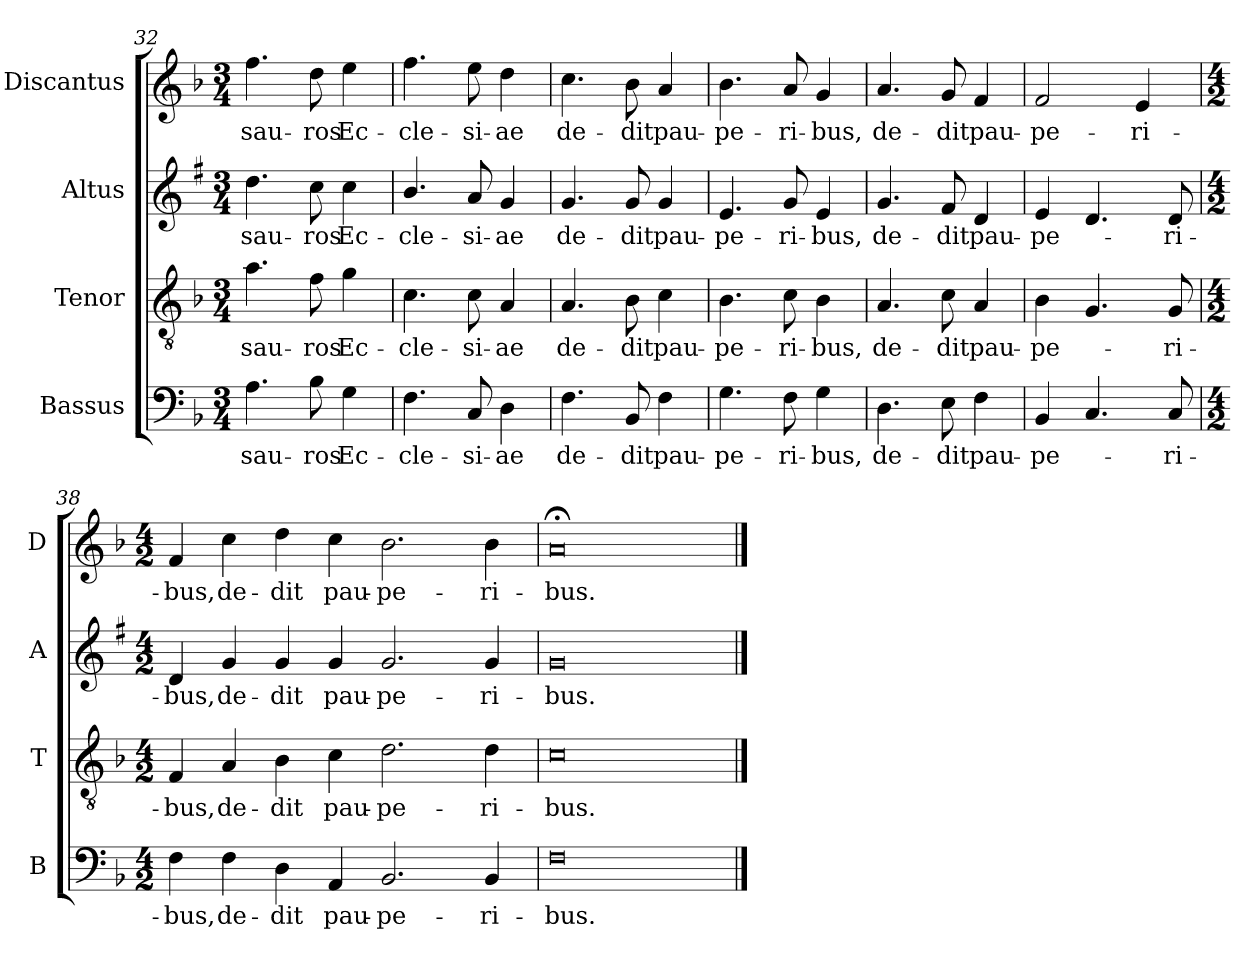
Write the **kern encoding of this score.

**kern	**text	**kern	**text	**kern	**text	**kern	**text
*part4	*part4	*part3	*part3	*part2	*part2	*part1	*part1
*staff4	*staff4	*staff3	*staff3	*staff2	*staff2	*staff1	*staff1
*I"Bassus	*	*I"Tenor	*	*I"Altus	*	*I"Discantus	*
*I'B	*	*I'T	*	*I'A	*	*I'D	*
*clefF4	*	*clefGv2	*	*clefG2	*	*clefG2	*
*	*	*	*	*ITrd1c2	*	*	*
*k[b-]	*	*k[b-]	*	*k[b-]	*	*k[b-]	*
*F:	*	*F:	*	*F:	*	*F:	*
*M3/4	*	*M3/4	*	*M3/4	*	*M3/4	*
=32	=32	=32	=32	=32	=32	=32	=32
!	!LO:LY:b	!	!LO:LY:b	!	!LO:LY:b	!	!LO:LY:b
4.A\	-sau-	4.a\	-sau-	4.cc\	-sau-	4.ff\	-sau-
!	!LO:LY:b	!	!LO:LY:b	!	!LO:LY:b	!	!LO:LY:b
8B-\	-ros	8f\	-ros	8b-\	-ros	8dd\	-ros
!	!LO:LY:b	!	!LO:LY:b	!	!LO:LY:b	!	!LO:LY:b
4G\	Ec-	4g\	Ec-	4b-\	Ec-	4ee\	Ec-
=33	=33	=33	=33	=33	=33	=33	=33
!	!LO:LY:b	!	!LO:LY:b	!	!LO:LY:b	!	!LO:LY:b
4.F\	-cle-	4.c\	-cle-	4.a/	-cle-	4.ff\	-cle-
!	!LO:LY:b	!	!LO:LY:b	!	!LO:LY:b	!	!LO:LY:b
8C/	-si-	8c\	-si-	8g/	-si-	8ee\	-si-
!	!LO:LY:b	!	!LO:LY:b	!	!LO:LY:b	!	!LO:LY:b
4D\	-ae	4A/	-ae	4f/	-ae	4dd\	-ae
!!LO:LB:g=z
=34	=34	=34	=34	=34	=34	=34	=34
!	!LO:LY:b	!	!LO:LY:b	!	!LO:LY:b	!	!LO:LY:b
4.F\	de-	4.A/	de-	4.f/	de-	4.cc\	de-
!	!LO:LY:b	!	!LO:LY:b	!	!LO:LY:b	!	!LO:LY:b
8BB-/	-dit	8B-\	-dit	8f/	-dit	8b-\	-dit
!	!LO:LY:b	!	!LO:LY:b	!	!LO:LY:b	!	!LO:LY:b
4F\	pau-	4c\	pau-	4f/	pau-	4a/	pau-
=35	=35	=35	=35	=35	=35	=35	=35
!	!LO:LY:b	!	!LO:LY:b	!	!LO:LY:b	!	!LO:LY:b
4.G\	-pe-	4.B-\	-pe-	4.d/	-pe-	4.b-\	-pe-
!	!LO:LY:b	!	!LO:LY:b	!	!LO:LY:b	!	!LO:LY:b
8F\	-ri-	8c\	-ri-	8f/	-ri-	8a/	-ri-
!	!LO:LY:b	!	!LO:LY:b	!	!LO:LY:b	!	!LO:LY:b
4G\	-bus,	4B-\	-bus,	4d/	-bus,	4g/	-bus,
=36	=36	=36	=36	=36	=36	=36	=36
!	!LO:LY:b	!	!LO:LY:b	!	!LO:LY:b	!	!LO:LY:b
4.D\	de-	4.A/	de-	4.f/	de-	4.a/	de-
!	!LO:LY:b	!	!LO:LY:b	!	!LO:LY:b	!	!LO:LY:b
8E\	-dit	8c\	-dit	8e/	-dit	8g/	-dit
!	!LO:LY:b	!	!LO:LY:b	!	!LO:LY:b	!	!LO:LY:b
4F\	pau-	4A/	pau-	4c/	pau-	4f/	pau-
=37	=37	=37	=37	=37	=37	=37	=37
!	!LO:LY:b	!	!LO:LY:b	!	!LO:LY:b	!	!LO:LY:b
4BB-/	-pe-	4B-\	-pe-	4d/	-pe-	2f/	-pe-
4.C/	.	4.G/	.	4.c/	.	.	.
!	!	!	!	!	!	!	!LO:LY:b
.	.	.	.	.	.	4e/	-ri-
!	!LO:LY:b	!	!LO:LY:b	!	!LO:LY:b	!	!
8C/	-ri-	8G/	-ri-	8c/	-ri-	.	.
=38	=38	=38	=38	=38	=38	=38	=38
*M4/2	*	*M4/2	*	*M4/2	*	*M4/2	*
!	!LO:LY:b	!	!LO:LY:b	!	!LO:LY:b	!	!LO:LY:b
4F\	-bus,	4F/	-bus,	4c/	-bus,	4f/	-bus,
!	!LO:LY:b	!	!LO:LY:b	!	!LO:LY:b	!	!LO:LY:b
4F\	de-	4A/	de-	4f/	de-	4cc\	de-
!	!LO:LY:b	!	!LO:LY:b	!	!LO:LY:b	!	!LO:LY:b
4D\	-dit	4B-\	-dit	4f/	-dit	4dd\	-dit
!	!LO:LY:b	!	!LO:LY:b	!	!LO:LY:b	!	!LO:LY:b
4AA/	pau-	4c\	pau-	4f/	pau-	4cc\	pau-
!	!LO:LY:b	!	!LO:LY:b	!	!LO:LY:b	!	!LO:LY:b
2.BB-/	-pe-	2.d\	-pe-	2.f/	-pe-	2.b-\	-pe-
!	!LO:LY:b	!	!LO:LY:b	!	!LO:LY:b	!	!LO:LY:b
4BB-/	-ri-	4d\	-ri-	4f/	-ri-	4b-\	-ri-
=39	=39	=39	=39	=39	=39	=39	=39
!	!LO:LY:b	!	!LO:LY:b	!	!LO:LY:b	!	!LO:LY:b
0F	-bus.	0c	-bus.	0f	-bus.	0a;<	-bus.
==	==	==	==	==	==	==	==
*-	*-	*-	*-	*-	*-	*-	*-
